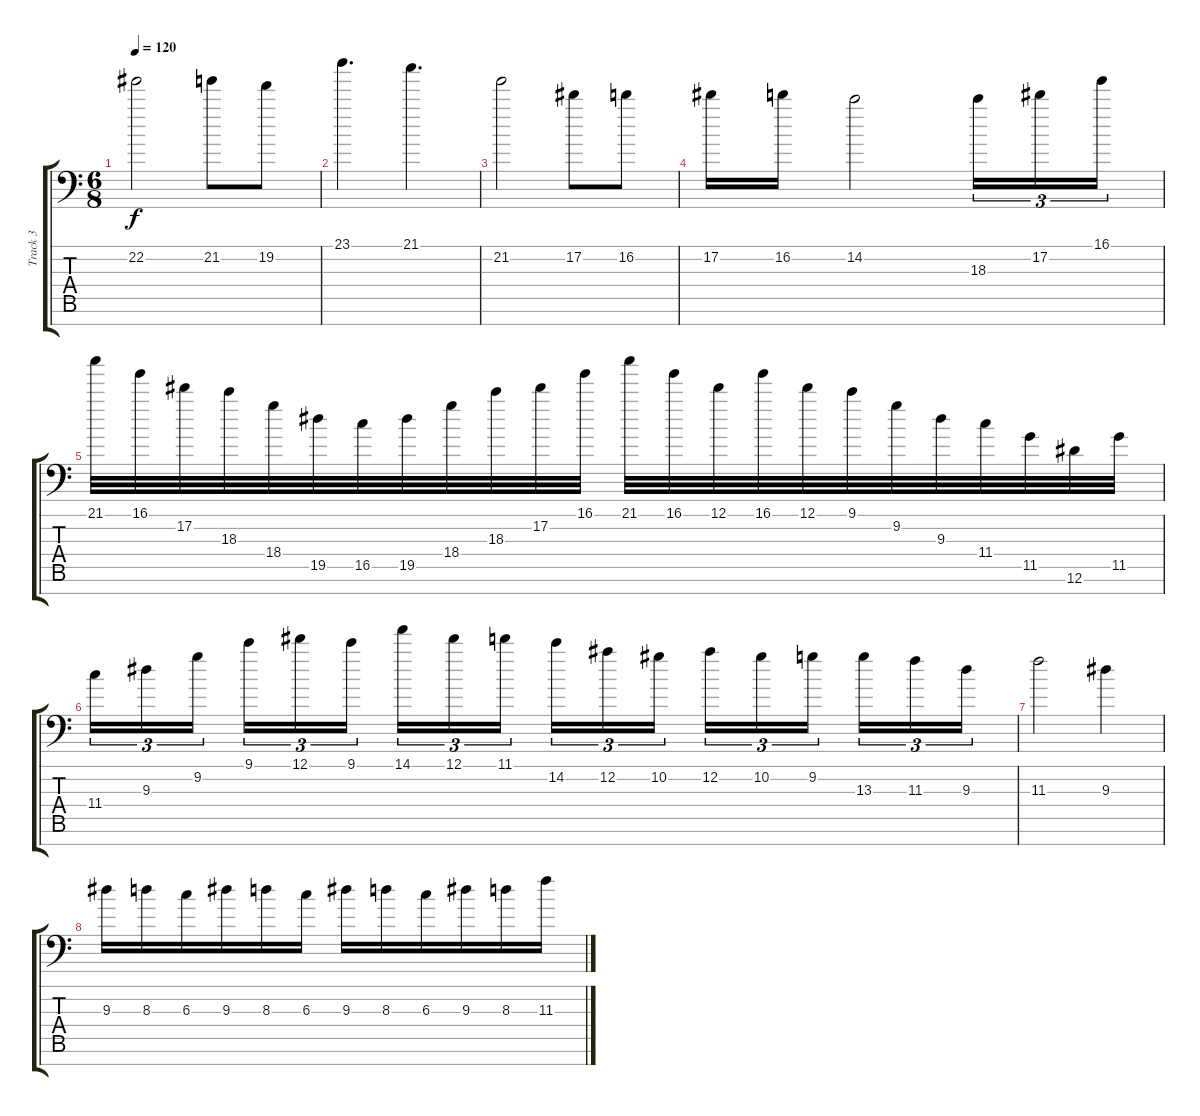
\track ("Track 3" "Track 3") {instrument distortionguitar}
\staff {score tabs}
\tuning (Eb4 Bb3 Gb3 Db3 Ab2 Eb2 Bb1) {hide}
\ts (6 8)
\tempo 120
\clef f4
\ks c
22.2.2{dy f} 21.2.8 19.2.8 |
23.1.4{d} 21.1.4{d} |
21.2.2 17.2.8 16.2.8 |
17.2.16 16.2.16 14.2.2 18.3.16{tu (3 2)} 17.2.16{tu (3 2)} 16.1.16{tu (3 2)} |
21.1.32 16.1.32 17.2.32 18.3.32 18.4.32 19.5.32 16.5.32 19.5.32 18.4.32 18.3.32 17.2.32 16.1.32 21.1.32 16.1.32 12.1.32 16.1.32 12.1.32 9.1.32 9.2.32 9.3.32 11.4.32 11.5.32 12.6.32 11.5.32 |
11.4.16{tu (3 2)} 9.3.16{tu (3 2)} 9.2.16{tu (3 2) beam splitsecondary} 9.1.16{tu (3 2)} 12.1.16{tu (3 2)} 9.1.16{tu (3 2) beam splitsecondary} 14.1.16{tu (3 2)} 12.1.16{tu (3 2)} 11.1.16{tu (3 2)} 14.2.16{tu (3 2)} 12.2.16{tu (3 2)} 10.2.16{tu (3 2) beam splitsecondary} 12.2.16{tu (3 2)} 10.2.16{tu (3 2)} 9.2.16{tu (3 2) beam splitsecondary} 13.3.16{tu (3 2)} 11.3.16{tu (3 2)} 9.3.16{tu (3 2)} |
11.3.2 9.3.4 |
9.3.16 8.3.16 6.3.16 9.3.16 8.3.16 6.3.16 9.3.16 8.3.16 6.3.16 9.3.16 8.3.16 11.3.16
